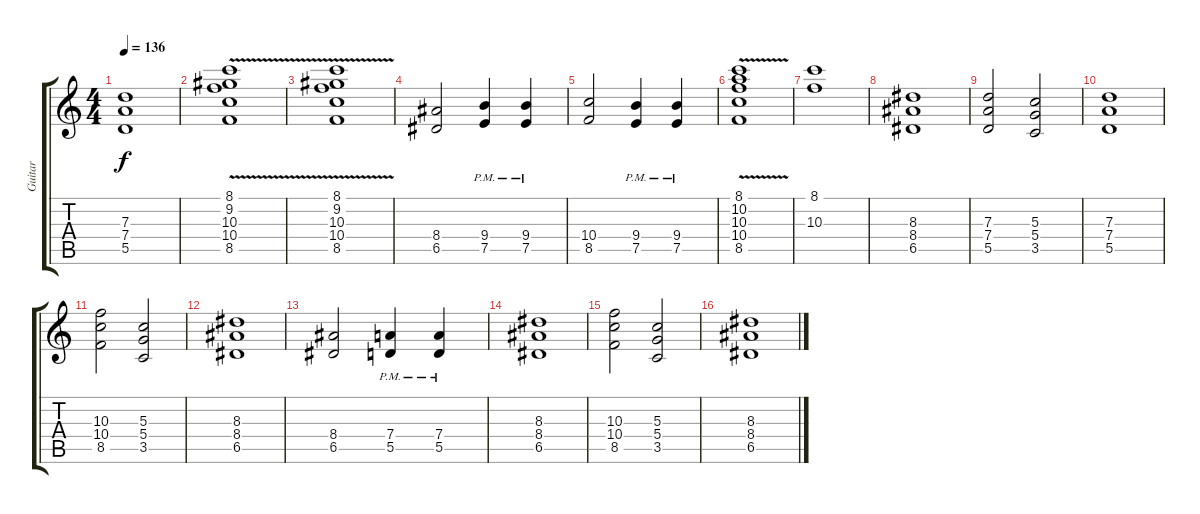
\track ("Guitar" "Guitar") {instrument distortionguitar}
\staff {score tabs}
\tuning (E4 B3 G3 D3 A2 E2) {hide}
\ts (4 4)
\tempo 136
\clef g2
\ks c
(7.3 7.4 5.5).1{dy f} |
(8.1{v} 9.2 10.3 10.4 8.5{v}).1 |
(8.1{v} 9.2 10.3 10.4 8.5).1 |
(8.4 6.5).2 (9.4 7.5{pm}).4 (9.4 7.5{pm}).4 |
(10.4 8.5).2 (9.4 7.5{pm}).4 (9.4 7.5{pm}).4 |
(8.1{v} 10.2 10.3 10.4 8.5{v}).1 |
(8.1 10.3).1 |
(8.3 8.4 6.5).1 |
(7.3 7.4 5.5).2 (5.3 5.4 3.5).2 |
(7.3 7.4 5.5).1 |
(10.3 10.4 8.5).2 (5.3 5.4 3.5).2 |
(8.3 8.4 6.5).1 |
(8.4 6.5).2 (7.4{pm} 5.5{pm}).4 (7.4{pm} 5.5{pm}).4 |
(8.3 8.4 6.5).1 |
(10.3 10.4 8.5).2 (5.3 5.4 3.5).2 |
(8.3 8.4 6.5).1
